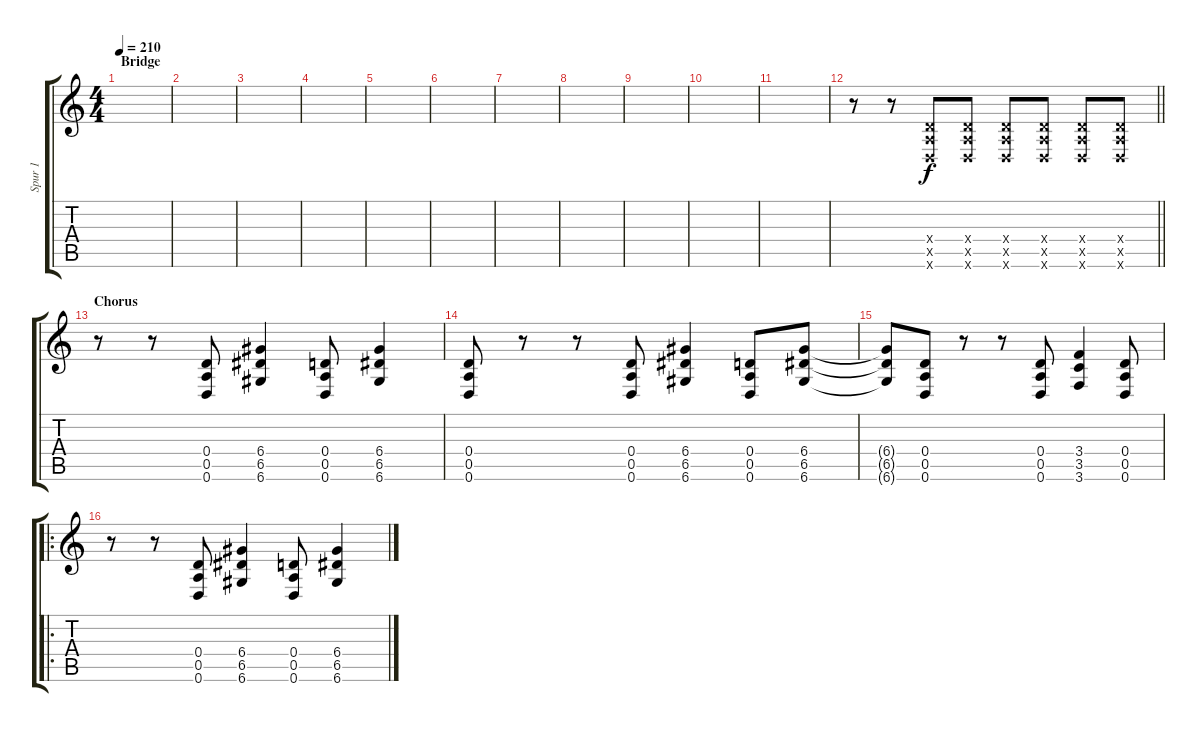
\track ("Spur 1" "Spur 1") {instrument distortionguitar}
\staff {score tabs}
\tuning (E4 B3 G3 D3 A2 D2) {hide}
\ts (4 4)
\section ("" "Bridge")
\tempo 210
\clef g2
\ks c
|
|
|
|
|
|
|
|
|
|
|
\barLineRight lightlight
r.8 r.8 (0.4{x} 0.5{x} 0.6{x}).8 (0.4{x} 0.5{x} 0.6{x}).8 (0.4{x} 0.5{x} 0.6{x}).8 (0.4{x} 0.5{x} 0.6{x}).8 (0.4{x} 0.5{x} 0.6{x}).8 (0.4{x} 0.5{x} 0.6{x}).8 |
\section ("" "Chorus")
r.8 r.8 (0.4 0.5 0.6).8 (6.4 6.5 6.6).4 (0.4 0.5 0.6).8 (6.4 6.5 6.6).4 |
(0.4 0.5 0.6).8 r.8 r.8 (0.4 0.5 0.6).8 (6.4 6.5 6.6).4 (0.4 0.5 0.6).8 (6.4 6.5 6.6).8 |
(6.4{t} 6.5{t} 6.6{t}).8 (0.4 0.5 0.6).8 r.8 r.8 (0.4 0.5 0.6).8 (3.4 3.5 3.6).4 (0.4 0.5 0.6).8 |
\ro
r.8 r.8 (0.4 0.5 0.6).8 (6.4 6.5 6.6).4 (0.4 0.5 0.6).8 (6.4 6.5 6.6).4
